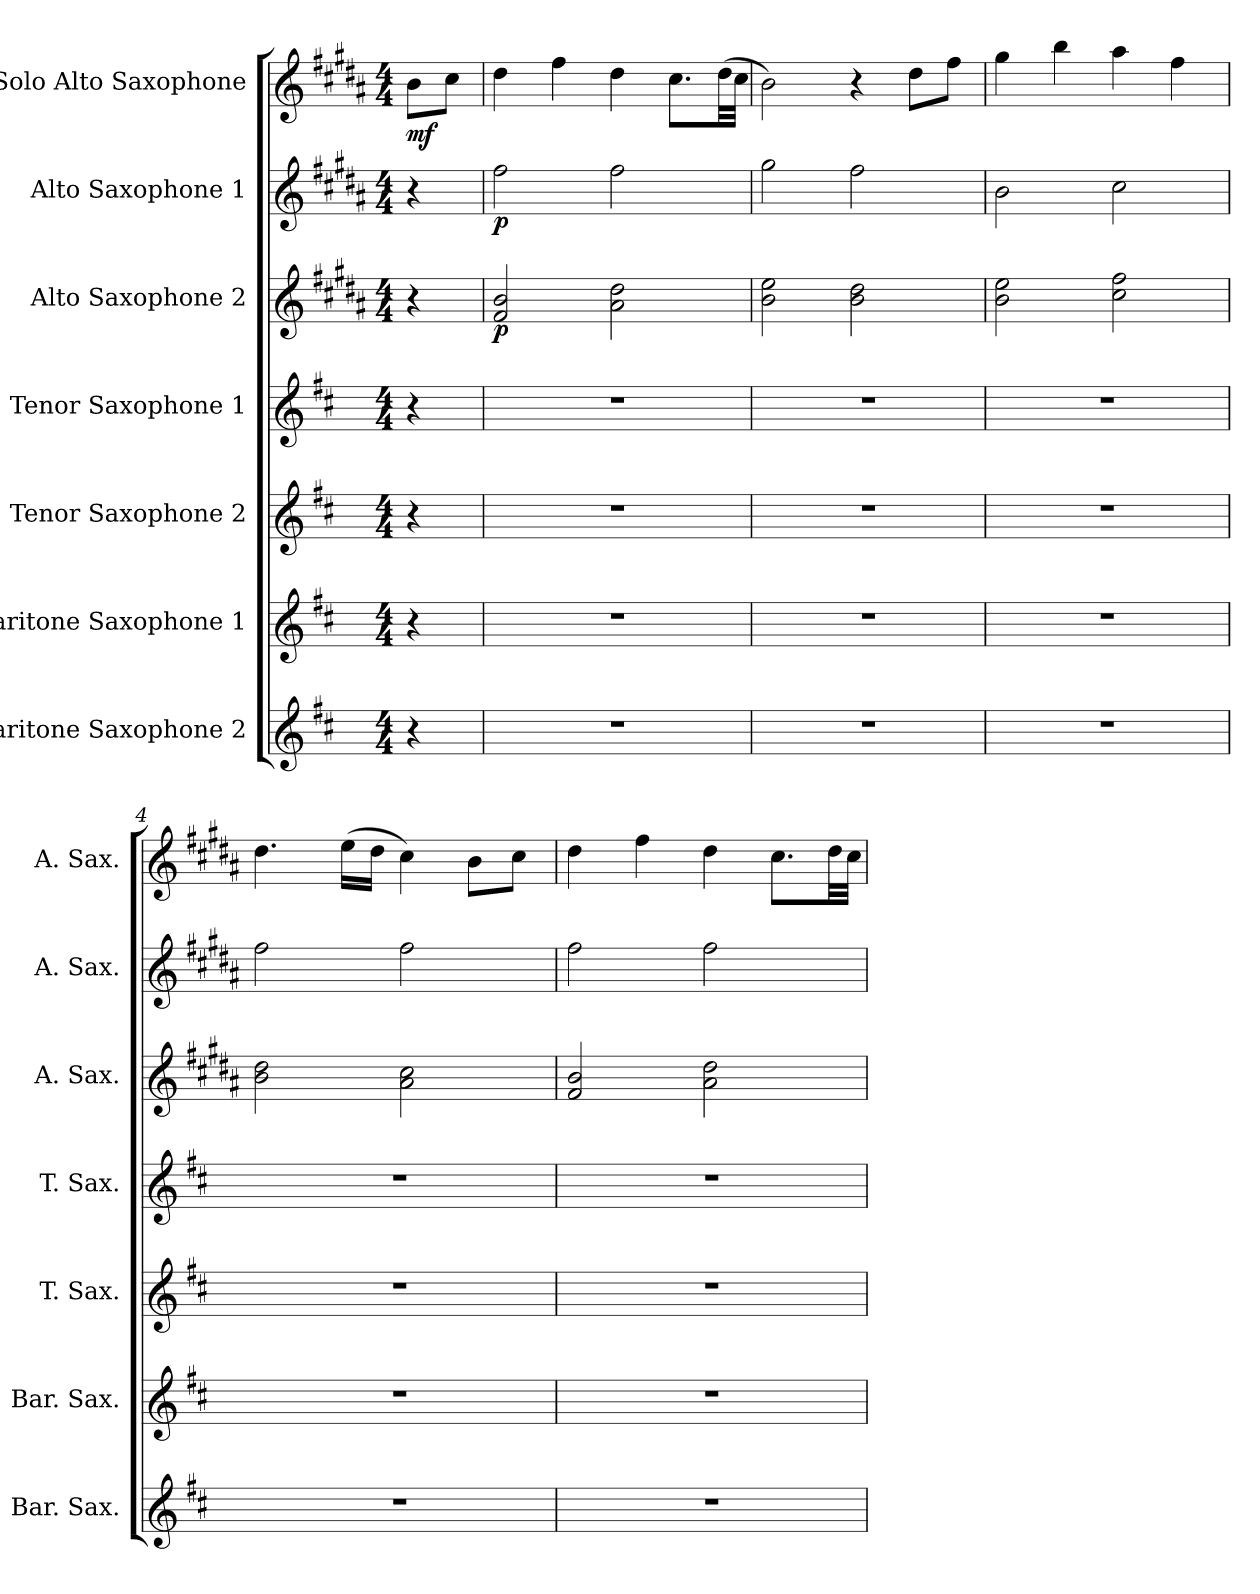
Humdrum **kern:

**kern	**kern	**kern	**kern	**kern	**dynam	**kern	**dynam	**kern	**dynam
*part7	*part6	*part5	*part4	*part3	*part3	*part2	*part2	*part1	*part1
*staff7	*staff6	*staff5	*staff4	*staff3	*staff3	*staff2	*staff2	*staff1	*staff1
*I"Baritone Saxophone 2	*I"Baritone Saxophone 1	*I"Tenor Saxophone 2	*I"Tenor Saxophone 1	*I"Alto Saxophone 2	*	*I"Alto Saxophone 1	*	*I"Solo Alto Saxophone	*
*I'Bar. Sax.	*I'Bar. Sax.	*I'T. Sax.	*I'T. Sax.	*I'A. Sax.	*	*I'A. Sax.	*	*I'A. Sax.	*
*clefG2	*clefG2	*clefG2	*clefG2	*clefG2	*	*clefG2	*	*clefG2	*
*ITrd12c21	*ITrd12c21	*ITrd8c14	*ITrd8c14	*ITrd5c9	*	*ITrd5c9	*	*ITrd5c9	*
*k[f#c#]	*k[f#c#]	*k[f#c#]	*k[f#c#]	*k[f#c#]	*	*k[f#c#]	*	*k[f#c#]	*
*M4/4	*M4/4	*M4/4	*M4/4	*M4/4	*	*M4/4	*	*M4/4	*
*MM78	*MM78	*MM78	*MM78	*MM78	*	*MM78	*	*MM78	*
=	=	=	=	=	=	=	=	=	=
!	!	!	!	!	!	!	!	!	!LO:DY:b
4r	4r	4r	4r	4r	.	4r	.	8d\L	mf
.	.	.	.	.	.	.	.	8e\J	.
=1	=1	=1	=1	=1	=1	=1	=1	=1	=1
!	!	!	!	!	!LO:DY:b	!	!LO:DY:b	!	!
1r	1r	1r	1r	2A/ 2d/	p	2a\	p	4f#\	.
.	.	.	.	.	.	.	.	4a\	.
.	.	.	.	2c#\ 2f#\	.	2a\	.	4f#\	.
.	.	.	.	.	.	.	.	8.e\L	.
.	.	.	.	.	.	.	.	(>32f#\LL	.
.	.	.	.	.	.	.	.	32e\JJJ	.
=2	=2	=2	=2	=2	=2	=2	=2	=2	=2
1r	1r	1r	1r	2d\ 2g\	.	2b\	.	2d\)	.
.	.	.	.	2d\ 2f#\	.	2a\	.	4r	.
.	.	.	.	.	.	.	.	8f#\L	.
.	.	.	.	.	.	.	.	8a\J	.
=3	=3	=3	=3	=3	=3	=3	=3	=3	=3
1r	1r	1r	1r	2d\ 2g\	.	2d\	.	4b\	.
.	.	.	.	.	.	.	.	4dd\	.
.	.	.	.	2e\ 2a\	.	2e\	.	4cc#\	.
.	.	.	.	.	.	.	.	4a\	.
=4	=4	=4	=4	=4	=4	=4	=4	=4	=4
1r	1r	1r	1r	2d\ 2f#\	.	2a\	.	4.f#\	.
.	.	.	.	.	.	.	.	(>16g\LL	.
.	.	.	.	.	.	.	.	16f#\JJ	.
.	.	.	.	2c#\ 2e\	.	2a\	.	4e\)	.
.	.	.	.	.	.	.	.	8d\L	.
.	.	.	.	.	.	.	.	8e\J	.
=5	=5	=5	=5	=5	=5	=5	=5	=5	=5
1r	1r	1r	1r	2A/ 2d/	.	2a\	.	4f#\	.
.	.	.	.	.	.	.	.	4a\	.
.	.	.	.	2c#\ 2f#\	.	2a\	.	4f#\	.
.	.	.	.	.	.	.	.	8.e\L	.
.	.	.	.	.	.	.	.	32f#\LL	.
.	.	.	.	.	.	.	.	32e\JJJ	.
=	=	=	=	=	=	=	=	=	=
*-	*-	*-	*-	*-	*-	*-	*-	*-	*-
